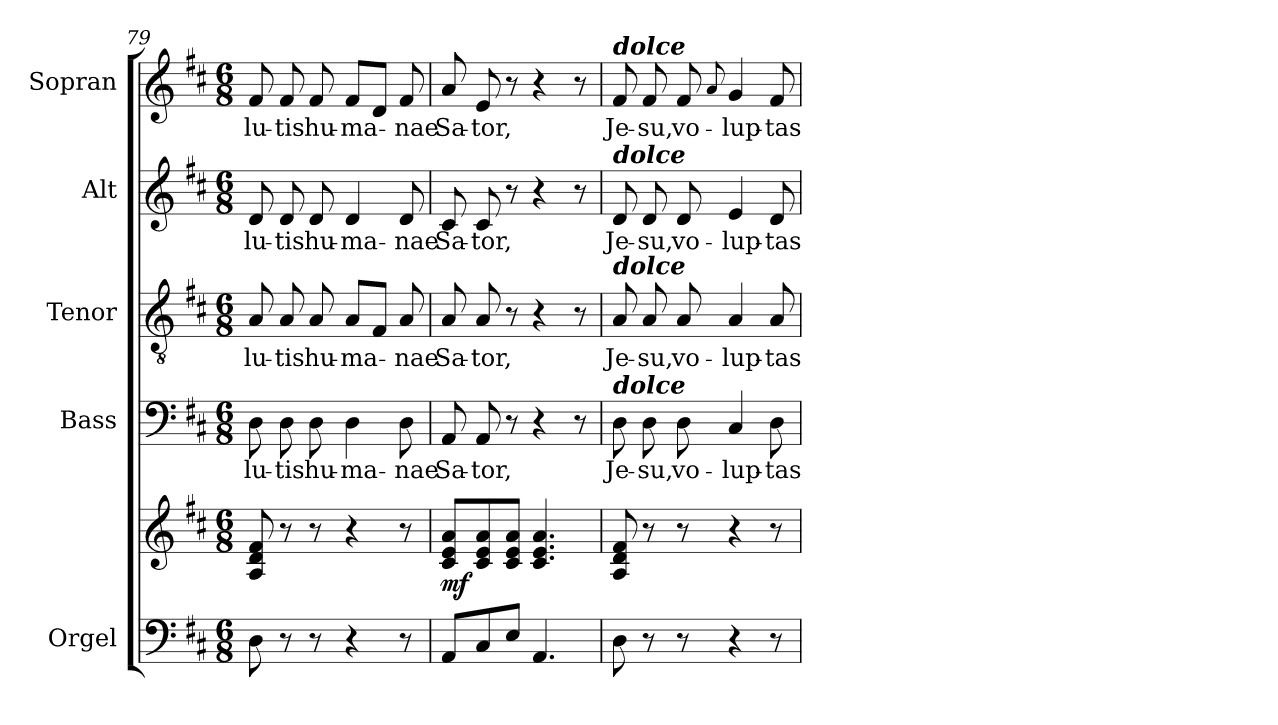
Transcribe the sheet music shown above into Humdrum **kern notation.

**kern	**kern	**dynam	**kern	**text	**kern	**text	**kern	**text	**kern	**text
*part5	*part5	*part5	*part4	*part4	*part3	*part3	*part2	*part2	*part1	*part1
*staff6	*staff5	*staff5/6	*staff4	*staff4	*staff3	*staff3	*staff2	*staff2	*staff1	*staff1
*I"Orgel	*	*	*I"Bass	*	*I"Tenor	*	*I"Alt	*	*I"Sopran	*
*I'Org.	*	*	*I'B.	*	*I'T.	*	*I'A.	*	*I'S.	*
*clefF4	*clefG2	*	*clefF4	*	*clefGv2	*	*clefG2	*	*clefG2	*
*k[f#c#]	*k[f#c#]	*	*k[f#c#]	*	*k[f#c#]	*	*k[f#c#]	*	*k[f#c#]	*
*D:	*D:	*	*D:	*	*D:	*	*D:	*	*D:	*
*M6/8	*M6/8	*	*M6/8	*	*M6/8	*	*M6/8	*	*M6/8	*
=79	=79	=79	=79	=79	=79	=79	=79	=79	=79	=79
!	!	!	!	!LO:LY:b	!	!LO:LY:b	!	!LO:LY:b	!	!LO:LY:b
8D\	8A/ 8d/ 8f#/	.	8D\	-lu-	8A/	-lu-	8d/	-lu-	8f#/	-lu-
!	!	!	!	!LO:LY:b	!	!LO:LY:b	!	!LO:LY:b	!	!LO:LY:b
8r	8r	.	8D\	-tis	8A/	-tis	8d/	-tis	8f#/	-tis
!	!	!	!	!LO:LY:b	!	!LO:LY:b	!	!LO:LY:b	!	!LO:LY:b
8r	8r	.	8D\	hu-	8A/	hu-	8d/	hu-	8f#/	hu-
!	!	!	!	!LO:LY:b	!	!LO:LY:b	!	!LO:LY:b	!	!LO:LY:b
4r	4r	.	4D\	-ma-	8A/L	-ma-	4d/	-ma-	8f#/L	-ma-
.	.	.	.	.	8F#/J	.	.	.	8d/J	.
!	!	!	!	!LO:LY:b	!	!LO:LY:b	!	!LO:LY:b	!	!LO:LY:b
8r	8r	.	8D\	-nae	8A/	-nae	8d/	-nae	8f#/	-nae
=80	=80	=80	=80	=80	=80	=80	=80	=80	=80	=80
!	!	!LO:DY:b	!	!LO:LY:b	!	!LO:LY:b	!	!LO:LY:b	!	!LO:LY:b
8AA/L	8c#/ 8e/ 8a/L	mf	8AA/	Sa-	8A/	Sa-	8c#/	Sa-	8a/	Sa-
!	!	!	!	!LO:LY:b	!	!LO:LY:b	!	!LO:LY:b	!	!LO:LY:b
8C#/	8c#/ 8e/ 8a/	.	8AA/	-tor,	8A/	-tor,	8c#/	-tor,	8e/	-tor,
8E/J	8c#/ 8e/ 8a/J	.	8r	.	8r	.	8r	.	8r	.
4.AA/	4.c#/ 4.e/ 4.a/	.	4r	.	4r	.	4r	.	4r	.
.	.	.	8r	.	8r	.	8r	.	8r	.
=81	=81	=81	=81	=81	=81	=81	=81	=81	=81	=81
!	!	!	!	!	!	!	!	!	!LO:TX:a:Bi:t=dolce	!
!	!	!	!	!	!	!	!LO:TX:a:Bi:t=dolce	!	!	!
!	!	!	!	!	!LO:TX:a:Bi:t=dolce	!	!	!	!	!
!	!	!	!LO:TX:a:Bi:t=dolce	!	!	!	!	!	!	!
!	!	!	!	!LO:LY:b	!	!LO:LY:b	!	!LO:LY:b	!	!LO:LY:b
8D\	8A/ 8d/ 8f#/	.	8D\	Je-	8A/	Je-	8d/	Je-	8f#/	Je-
!	!	!	!	!LO:LY:b	!	!LO:LY:b	!	!LO:LY:b	!	!LO:LY:b
8r	8r	.	8D\	-su,	8A/	-su,	8d/	-su,	8f#/	-su,
!	!	!	!	!LO:LY:b	!	!LO:LY:b	!	!LO:LY:b	!	!LO:LY:b
8r	8r	.	8D\	vo-	8A/	vo-	8d/	vo-	8f#/	vo-
.	.	.	.	.	.	.	.	.	8qqa/	.
!	!	!	!	!LO:LY:b	!	!LO:LY:b	!	!LO:LY:b	!	!LO:LY:b
4r	4r	.	4C#/	-lup-	4A/	-lup-	4e/	-lup-	4g/	-lup-
!	!	!	!	!LO:LY:b	!	!LO:LY:b	!	!LO:LY:b	!	!LO:LY:b
8r	8r	.	8D\	-tas	8A/	-tas	8d/	-tas	8f#/	-tas
=	=	=	=	=	=	=	=	=	=	=
*-	*-	*-	*-	*-	*-	*-	*-	*-	*-	*-
